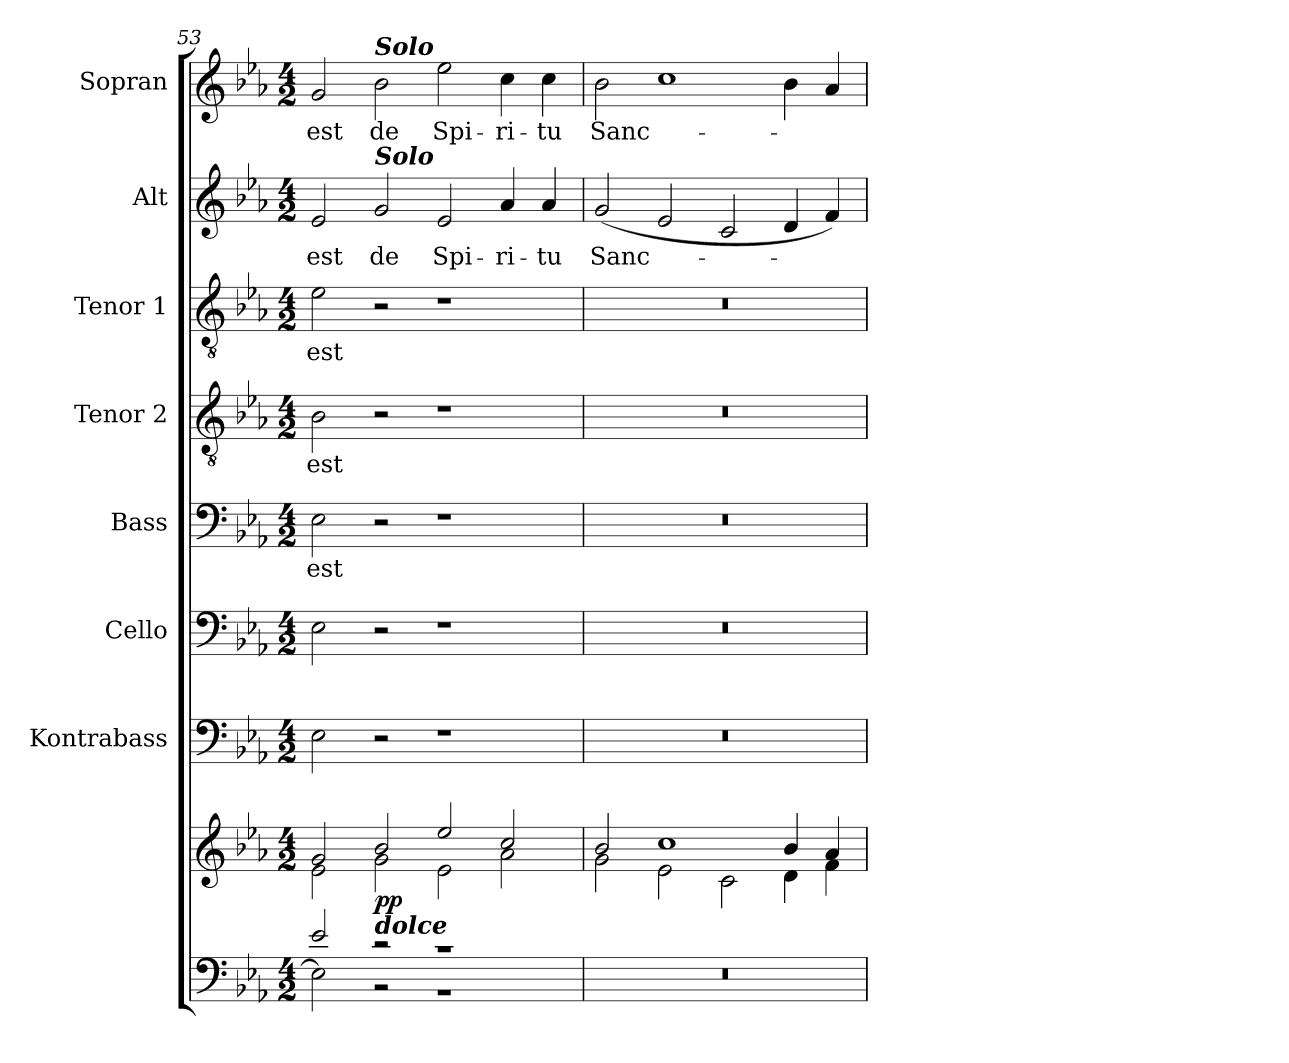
**kern	**kern	**dynam	**kern	**kern	**kern	**text	**kern	**text	**kern	**text	**kern	**text	**kern	**text
*part8	*part8	*part8	*part7	*part6	*part5	*part5	*part4	*part4	*part3	*part3	*part2	*part2	*part1	*part1
*staff9	*staff8	*staff8/9	*staff7	*staff6	*staff5	*staff5	*staff4	*staff4	*staff3	*staff3	*staff2	*staff2	*staff1	*staff1
*	*	*	*I"Kontrabass	*I"Cello	*I"Bass	*	*I"Tenor 2	*	*I"Tenor 1	*	*I"Alt	*	*I"Sopran	*
*	*	*	*I'Kb.	*	*I'B.	*	*I'T. 2	*	*I'T. 1	*	*I'A.	*	*I'S.	*
!!LO:PB:g=z
*clefF4	*clefG2	*	*clefF4	*clefF4	*clefF4	*	*clefGv2	*	*clefGv2	*	*clefG2	*	*clefG2	*
*	*	*	*ITrd7c12	*	*	*	*	*	*	*	*	*	*	*
*k[b-e-a-]	*k[b-e-a-]	*	*k[b-e-a-]	*k[b-e-a-]	*k[b-e-a-]	*	*k[b-e-a-]	*	*k[b-e-a-]	*	*k[b-e-a-]	*	*k[b-e-a-]	*
*E-:	*E-:	*	*E-:	*E-:	*E-:	*	*E-:	*	*E-:	*	*E-:	*	*E-:	*
*M4/2	*M4/2	*	*M4/2	*M4/2	*M4/2	*	*M4/2	*	*M4/2	*	*M4/2	*	*M4/2	*
=53	=53	=53	=53	=53	=53	=53	=53	=53	=53	=53	=53	=53	=53	=53
*^	*^	*	*	*	*	*	*	*	*	*	*	*	*	*
!	!	!	!	!	!	!	!	!LO:LY:b	!	!LO:LY:b	!	!LO:LY:b	!	!LO:LY:b	!	!LO:LY:b
2e-/	2E-\]	2g/	2e-\	.	2EE-\	2E-\	2E-\	est	2B-\	est	2e-\	est	2e-/	est	2g/	est
!	!	!	!	!	!	!	!	!	!	!	!	!	!	!	!LO:TX:a:Bi:t=Solo	!
!	!	!	!	!	!	!	!	!	!	!	!	!	!LO:TX:a:Bi:t=Solo	!	!	!
!	!	!LO:TX:b:Bi:t=dolce	!	!	!	!	!	!	!	!	!	!	!	!	!	!
!	!	!	!	!LO:DY:b	!	!	!	!	!	!	!	!	!	!LO:LY:b	!	!LO:LY:b
2r	2r	2b-/	2g\	pp	2r	2r	2r	.	2r	.	2r	.	2g/	de	2b-\	de
!	!	!	!	!	!	!	!	!	!	!	!	!	!	!LO:LY:b	!	!LO:LY:b
1r	1r	2ee-/	2e-\	.	1r	1r	1r	.	1r	.	1r	.	2e-/	Spi-	2ee-\	Spi-
!	!	!	!	!	!	!	!	!	!	!	!	!	!	!LO:LY:b	!	!LO:LY:b
.	.	2cc/	2a-\	.	.	.	.	.	.	.	.	.	4a-/	-ri-	4cc\	-ri-
!	!	!	!	!	!	!	!	!	!	!	!	!	!	!LO:LY:b	!	!LO:LY:b
.	.	.	.	.	.	.	.	.	.	.	.	.	4a-/	-tu	4cc\	-tu
*v	*v	*	*	*	*	*	*	*	*	*	*	*	*	*	*	*
=54	=54	=54	=54	=54	=54	=54	=54	=54	=54	=54	=54	=54	=54	=54	=54
!	!	!	!	!	!	!	!	!	!	!	!	!	!LO:LY:b	!	!LO:LY:b
0r	2b-/	2g\	.	0r	0r	0r	.	0r	.	0r	.	(<2g/	Sanc-	2b-\	Sanc-
.	1cc	2e-\	.	.	.	.	.	.	.	.	.	2e-/	.	1cc	.
.	.	2c\	.	.	.	.	.	.	.	.	.	2c/	.	.	.
.	4b-/	4d\	.	.	.	.	.	.	.	.	.	4d/	.	4b-\	.
.	4a-/	4f\	.	.	.	.	.	.	.	.	.	4f/)	.	4a-/	.
*	*v	*v	*	*	*	*	*	*	*	*	*	*	*	*	*
=	=	=	=	=	=	=	=	=	=	=	=	=	=	=
*-	*-	*-	*-	*-	*-	*-	*-	*-	*-	*-	*-	*-	*-	*-
